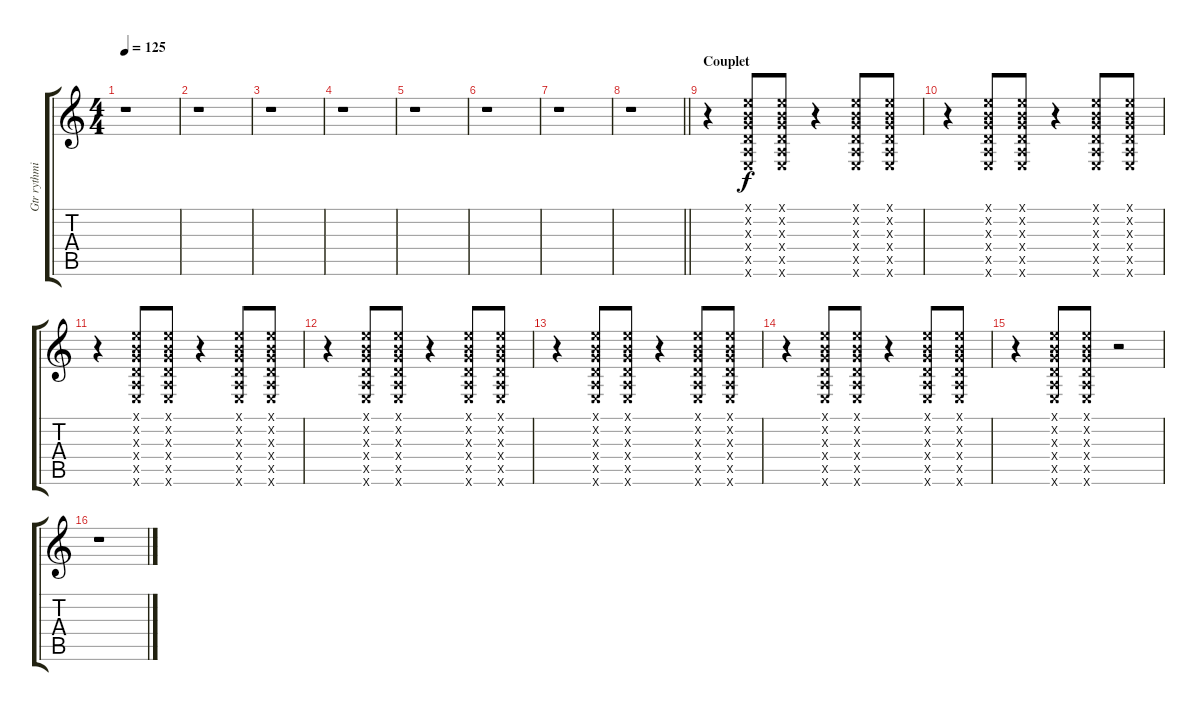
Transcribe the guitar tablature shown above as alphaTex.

\track ("Gtr rythmique" "Gtr rythmi") {instrument acousticguitarsteel}
\staff {score tabs}
\tuning (E4 B3 G3 D3 A2 E2) {hide}
\ts (4 4)
\tempo 125
\clef g2
\ks c
r.1{dy f instrument acousticguitarsteel} |
r.1 |
r.1 |
r.1 |
r.1 |
r.1 |
r.1 |
\barLineRight lightlight
r.1 |
\section ("" "Couplet")
r.4 (0.1{x} 0.2{x} 0.3{x} 0.4{x} 0.5{x} 0.6{x}).8 (0.1{x} 0.2{x} 0.3{x} 0.4{x} 0.5{x} 0.6{x}).8 r.4 (0.1{x} 0.2{x} 0.3{x} 0.4{x} 0.5{x} 0.6{x}).8 (0.1{x} 0.2{x} 0.3{x} 0.4{x} 0.5{x} 0.6{x}).8 |
r.4 (0.1{x} 0.2{x} 0.3{x} 0.4{x} 0.5{x} 0.6{x}).8 (0.1{x} 0.2{x} 0.3{x} 0.4{x} 0.5{x} 0.6{x}).8 r.4 (0.1{x} 0.2{x} 0.3{x} 0.4{x} 0.5{x} 0.6{x}).8 (0.1{x} 0.2{x} 0.3{x} 0.4{x} 0.5{x} 0.6{x}).8 |
r.4 (0.1{x} 0.2{x} 0.3{x} 0.4{x} 0.5{x} 0.6{x}).8 (0.1{x} 0.2{x} 0.3{x} 0.4{x} 0.5{x} 0.6{x}).8 r.4 (0.1{x} 0.2{x} 0.3{x} 0.4{x} 0.5{x} 0.6{x}).8 (0.1{x} 0.2{x} 0.3{x} 0.4{x} 0.5{x} 0.6{x}).8 |
r.4 (0.1{x} 0.2{x} 0.3{x} 0.4{x} 0.5{x} 0.6{x}).8 (0.1{x} 0.2{x} 0.3{x} 0.4{x} 0.5{x} 0.6{x}).8 r.4 (0.1{x} 0.2{x} 0.3{x} 0.4{x} 0.5{x} 0.6{x}).8 (0.1{x} 0.2{x} 0.3{x} 0.4{x} 0.5{x} 0.6{x}).8 |
r.4 (0.1{x} 0.2{x} 0.3{x} 0.4{x} 0.5{x} 0.6{x}).8 (0.1{x} 0.2{x} 0.3{x} 0.4{x} 0.5{x} 0.6{x}).8 r.4 (0.1{x} 0.2{x} 0.3{x} 0.4{x} 0.5{x} 0.6{x}).8 (0.1{x} 0.2{x} 0.3{x} 0.4{x} 0.5{x} 0.6{x}).8 |
r.4 (0.1{x} 0.2{x} 0.3{x} 0.4{x} 0.5{x} 0.6{x}).8 (0.1{x} 0.2{x} 0.3{x} 0.4{x} 0.5{x} 0.6{x}).8 r.4 (0.1{x} 0.2{x} 0.3{x} 0.4{x} 0.5{x} 0.6{x}).8 (0.1{x} 0.2{x} 0.3{x} 0.4{x} 0.5{x} 0.6{x}).8 |
r.4 (0.1{x} 0.2{x} 0.3{x} 0.4{x} 0.5{x} 0.6{x}).8 (0.1{x} 0.2{x} 0.3{x} 0.4{x} 0.5{x} 0.6{x}).8 r.2 |
r.1
